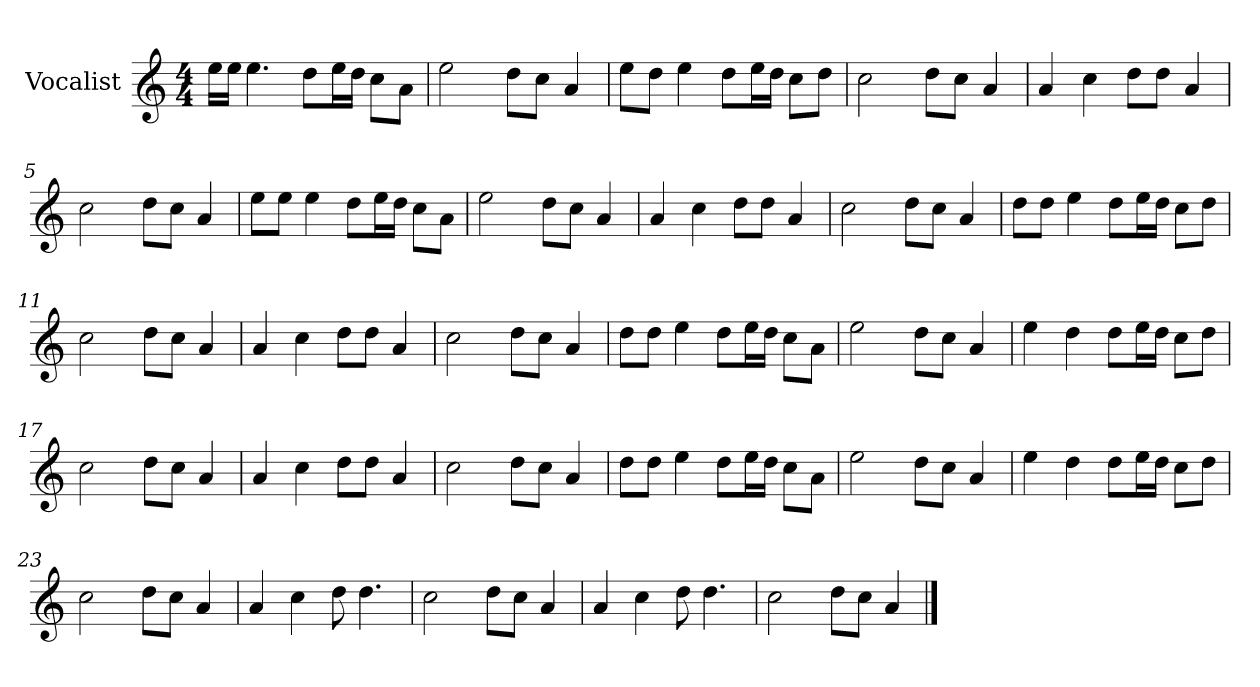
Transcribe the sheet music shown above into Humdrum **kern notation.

**kern
*part1
*staff1
*I"Vocalist
*k[]
*C:
*M4/4
=
16eeLL
16eeJJ
4.ee
8ddL
16eeL
16ddJJ
8ccL
8aJ
=1
2ee
8ddL
8ccJ
4a
=2
8eeL
8ddJ
4ee
8ddL
16eeL
16ddJJ
8ccL
8ddJ
=3
2cc
8ddL
8ccJ
4a
=4
4a
4cc
8ddL
8ddJ
4a
=5
2cc
8ddL
8ccJ
4a
=6
8eeL
8eeJ
4ee
8ddL
16eeL
16ddJJ
8ccL
8aJ
=7
2ee
8ddL
8ccJ
4a
=8
4a
4cc
8ddL
8ddJ
4a
=9
2cc
8ddL
8ccJ
4a
=10
8ddL
8ddJ
4ee
8ddL
16eeL
16ddJJ
8ccL
8ddJ
=11
2cc
8ddL
8ccJ
4a
=12
4a
4cc
8ddL
8ddJ
4a
=13
2cc
8ddL
8ccJ
4a
=14
8ddL
8ddJ
4ee
8ddL
16eeL
16ddJJ
8ccL
8aJ
=15
2ee
8ddL
8ccJ
4a
=16
4ee
4dd
8ddL
16eeL
16ddJJ
8ccL
8ddJ
=17
2cc
8ddL
8ccJ
4a
=18
4a
4cc
8ddL
8ddJ
4a
=19
2cc
8ddL
8ccJ
4a
=20
8ddL
8ddJ
4ee
8ddL
16eeL
16ddJJ
8ccL
8aJ
=21
2ee
8ddL
8ccJ
4a
=22
4ee
4dd
8ddL
16eeL
16ddJJ
8ccL
8ddJ
=23
2cc
8ddL
8ccJ
4a
=24
4a
4cc
8dd
4.dd
=25
2cc
8ddL
8ccJ
4a
=26
4a
4cc
8dd
4.dd
=27
2cc
8ddL
8ccJ
4a
==
*-
